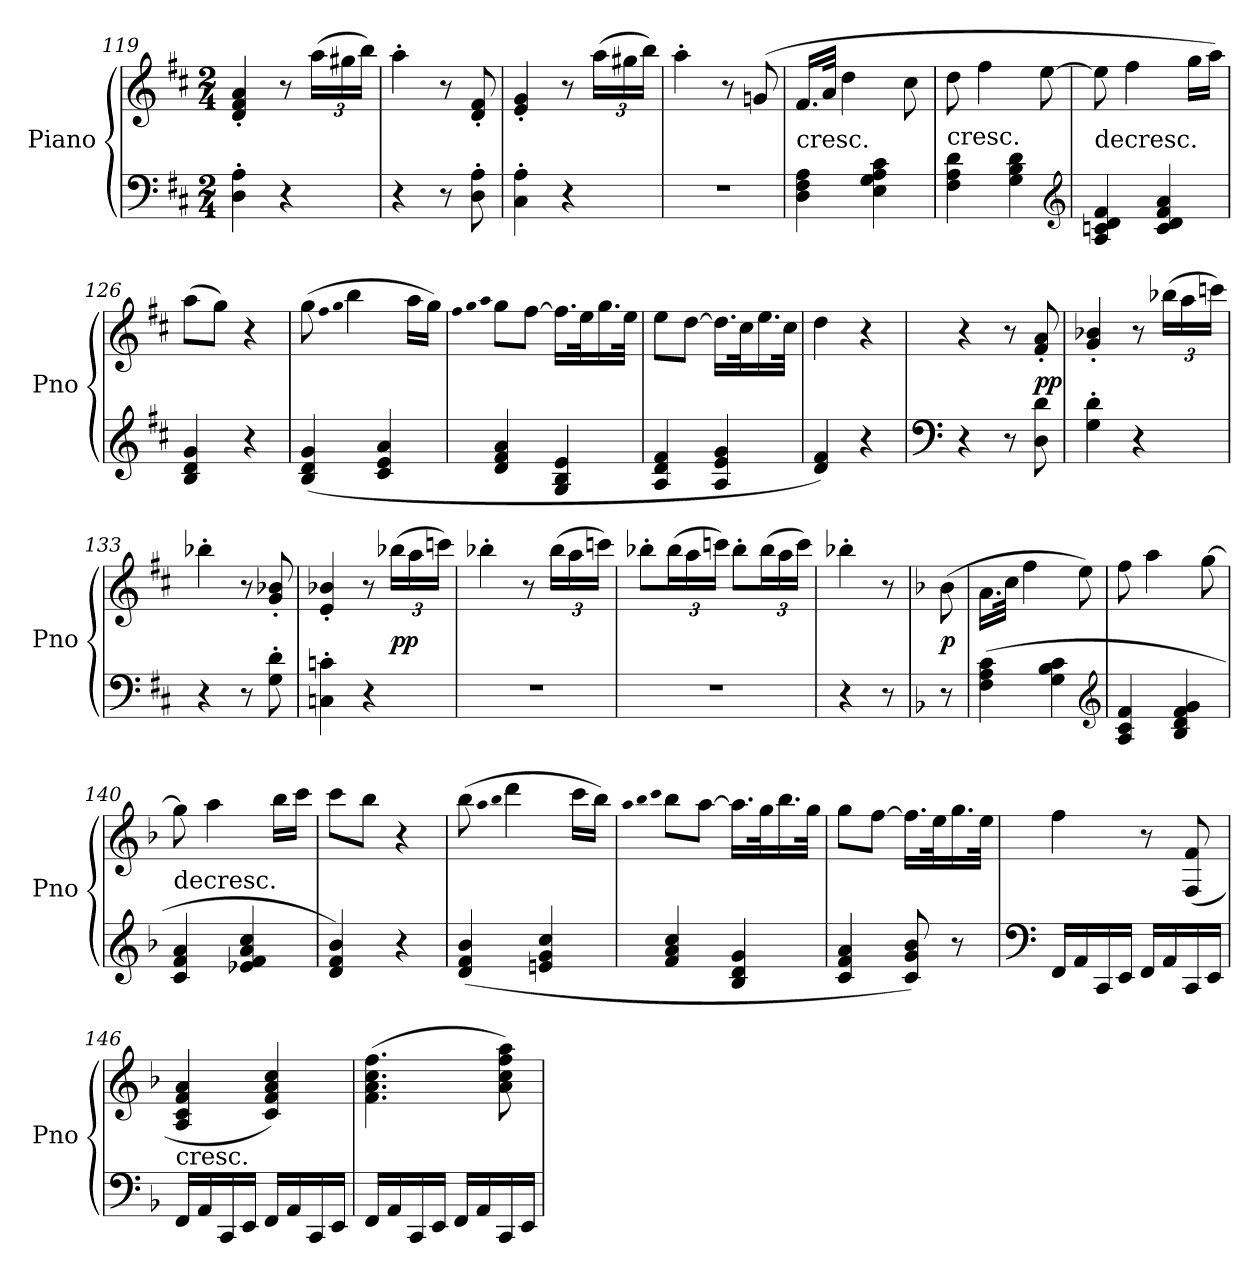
**kern	**kern	**dynam
*part1	*part1	*part1
*staff2	*staff1	*staff1/2
*I"Piano	*	*
*I'Pno	*	*
*clefF4	*clefG2	*
*k[f#c#]	*k[f#c#]	*
*M2/4	*M2/4	*
=119	=119	=119
4D'\ 4A'\	4d'/ 4f#'/ 4a'/	.
4r	8r	.
.	(24aa\LL	.
.	24gg#X\	.
.	24bb\JJ)	.
=120	=120	=120
4r	4aa'\	.
8r	8r	.
8D'\ 8A'\	8d'/ 8f#'/	.
=121	=121	=121
4C#'\ 4A'\	4e'/ 4g'/	.
4r	8r	.
.	(24aa\LL	.
.	24gg#X\	.
.	24bb\JJ)	.
=122	=122	=122
2r	4aa'\	.
.	8r	.
.	(8gn/	.
=123	=123	=123
!	!LO:TX:c:t=cresc.	!
4D\ 4F#\ 4A\	16.f#/LL	.
.	32a/JJk	.
.	4dd\	.
4E\ 4G\ 4A\ 4c#\	.	.
.	8cc#\	.
=124	=124	=124
!	!LO:TX:c:t=cresc.	!
4F#\ 4A\ 4d\	8dd\	.
.	4ff#\	.
4G\ 4B\ 4d\	.	.
.	[8ee\	.
*clefG2	*	*
=125	=125	=125
!	!LO:TX:c:t=decresc.	!
4A/ 4cn/ 4d/ 4f#/	8ee\]	.
.	4ff#\	.
4c/ 4d/ 4f#/ 4a/	.	.
.	16gg\LL	.
.	16aa\JJ)	.
=126	=126	=126
4B/ 4d/ 4g/	(8aa\L	.
.	8gg\J)	.
4r	4r	.
=127	=127	=127
(4B/ 4d/ 4g/	(8gg\	.
.	qff#	.
.	qgg	.
.	4bb\	.
4c#/ 4e/ 4a/	.	.
.	16aa\LL	.
.	16gg\JJ)	.
=128	=128	=128
.	qff#	.
.	qgg	.
.	qaa	.
4d/ 4f#/ 4a/	8gg\L	.
.	[8ff#\J	.
4G/ 4B/ 4e/	16.ff#\LL]	.
.	32ee\K	.
.	16.gg\	.
.	32ee\JJk	.
=129	=129	=129
4A/ 4d/ 4f#/	8ee\L	.
.	[8dd\J	.
4A/ 4e/ 4g/	16.dd\LL]	.
.	32cc#\K	.
.	16.ee\	.
.	32cc#\JJk	.
=130	=130	=130
4d/ 4f#/)	4dd\	.
4r	4r	.
=131	=131	=131
*clefF4	*	*
4r	4r	.
8r	8r	.
8D\ 8d\	8f#'/ 8a'/	pp
=132	=132	=132
4G'\ 4d'\	4g'/ 4b-X'/	.
4r	8r	.
.	(24bb-X\LL	.
.	24aa\	.
.	24cccn\JJ)	.
=133	=133	=133
4r	4bb-X'\	.
8r	8r	.
8G'\ 8d'\	8g'/ 8b-X'/	.
=134	=134	=134
4Cn'\ 4cn'\	4e'/ 4b-X'/	.
4r	8r	.
.	(24bb-X\LL	pp
.	24aa\	.
.	24cccn\JJ)	.
=135	=135	=135
2r	4bb-X'\	.
.	8r	.
.	(24bb-\LL	.
.	24aa\	.
.	24cccn\JJ)	.
=136	=136	=136
2r	8bb-X'\L	.
.	(24bb-\L	.
.	24aa\	.
.	24cccn\JJ)	.
.	8bb-'\L	.
.	(24bb-\L	.
.	24aa\	.
.	24ccc\JJ)	.
=137	=137	=137
4r	4bb-X'\	.
8r	8r	.
=	=	=
*k[b-]	*k[b-]	*
8r	(8b-\	p
=138	=138	=138
(4F\ 4A\ 4c\	16.a\LL	.
.	32cc\JJk	.
.	4ff\	.
4G\ 4B-\ 4c\	.	.
.	8ee\)	.
*clefG2	*	*
=139	=139	=139
4A/ 4c/ 4f/	8ff\	.
.	4aa\	.
4B-/ 4d/ 4f/ 4g/	.	.
.	[8gg\	.
=140	=140	=140
!	!LO:TX:c:t=decresc.	!
4c/ 4f/ 4a/	8gg\]	.
.	4aa\	.
4e-X/ 4f/ 4a/ 4cc/	.	.
.	16bb-\LL	.
.	16ccc\JJ	.
=141	=141	=141
4d/ 4f/ 4b-/)	8ccc\L	.
.	8bb-\J	.
4r	4r	.
=142	=142	=142
(4d/ 4f/ 4b-/	(8bb-\	.
.	qaa	.
.	qbb-	.
.	4ddd\	.
4en/ 4g/ 4cc/	.	.
.	16ccc\LL	.
.	16bb-\JJ)	.
=143	=143	=143
.	qaa	.
.	qbb-	.
.	qccc	.
4f/ 4a/ 4cc/	8bb-\L	.
.	[8aa\J	.
4B-/ 4d/ 4g/	16.aa\LL]	.
.	32gg\K	.
.	16.bb-\	.
.	32gg\JJk	.
=144	=144	=144
4c/ 4f/ 4a/	8gg\L	.
.	[8ff\J	.
8c/ 8g/ 8b-/)	16.ff\LL]	.
.	32ee\K	.
8r	16.gg\	.
.	32ee\JJk	.
=145	=145	=145
*clefF4	*	*
16FF/LL	4ff\	.
16AA/	.	.
16CC/	.	.
16EE/JJ	.	.
16FF/LL	8r	.
16AA/	.	.
16CC/	(8F/ 8f/	.
16EE/JJ	.	.
=146	=146	=146
!	!LO:TX:c:t=cresc.	!
16FF/LL	4A/ 4c/ 4f/ 4a/	.
16AA/	.	.
16CC/	.	.
16EE/JJ	.	.
16FF/LL	4c/ 4f/ 4a/ 4cc/)	.
16AA/	.	.
16CC/	.	.
16EE/JJ	.	.
=147	=147	=147
16FF/LL	(4.f\ 4.a\ 4.cc\ 4.ff\	.
16AA/	.	.
16CC/	.	.
16EE/JJ	.	.
16FF/LL	.	.
16AA/	.	.
16CC/	8a\ 8cc\ 8ff\ 8aa\)	.
16EE/JJ	.	.
=	=	=
*-	*-	*-
